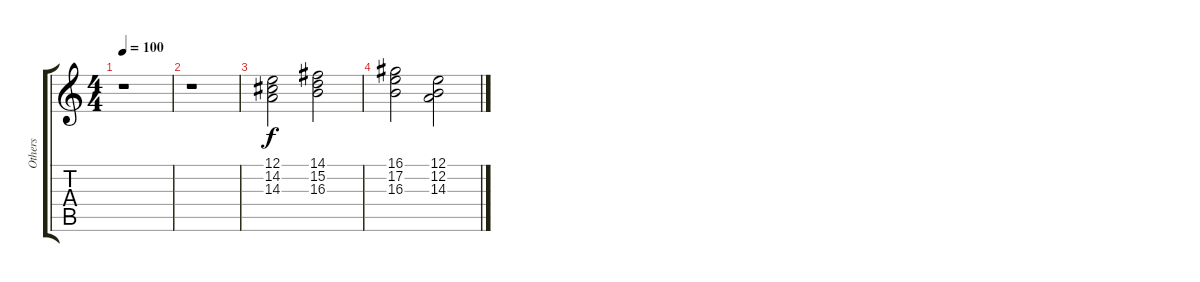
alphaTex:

\track ("Others" "Others") {instrument pad1newage}
\staff {score tabs}
\tuning (E4 B3 G3 D3 A2 E2) {hide}
\ts (4 4)
\tempo 100
\clef g2
\ks c
r.1{dy fff} |
r.1 |
(12.1 14.2 14.3).2{dy f} (14.1 15.2 16.3).2 |
(16.1 17.2 16.3).2 (12.1 12.2 14.3).2
